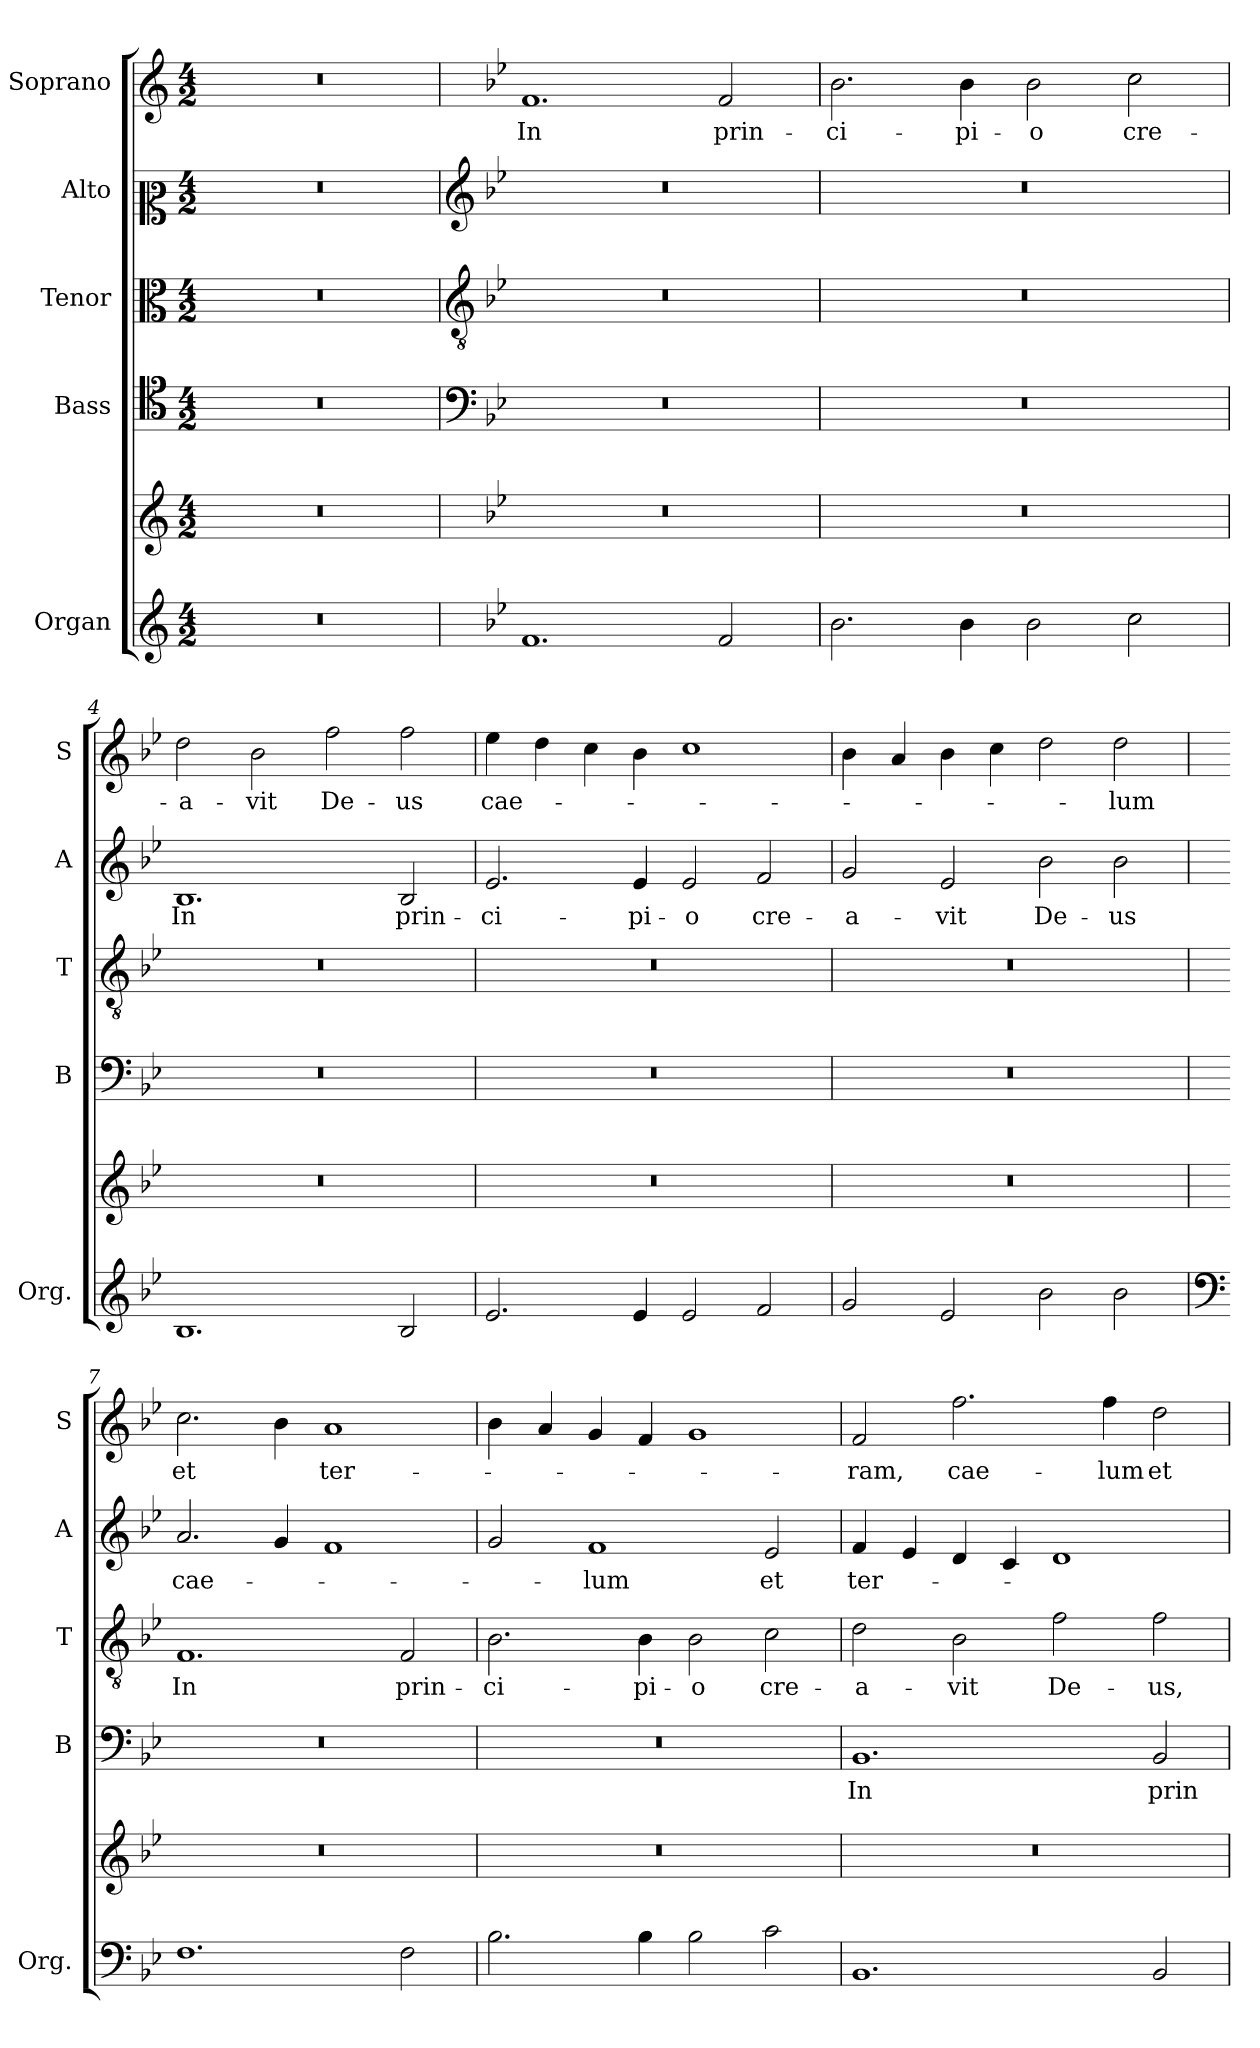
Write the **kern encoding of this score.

**kern	**kern	**kern	**text	**kern	**text	**kern	**text	**kern	**text
*part5	*part5	*part4	*part4	*part3	*part3	*part2	*part2	*part1	*part1
*staff6	*staff5	*staff4	*staff4	*staff3	*staff3	*staff2	*staff2	*staff1	*staff1
*I"Organ	*	*I"Bass	*	*I"Tenor	*	*I"Alto	*	*I"Soprano	*
*I'Org.	*	*I'B	*	*I'T	*	*I'A	*	*I'S	*
*clefG2	*clefG2	*clefC4	*	*clefC3	*	*clefC2	*	*clefG2	*
*k[]	*k[]	*k[]	*	*k[]	*	*k[]	*	*k[]	*
*C:	*C:	*C:	*	*C:	*	*C:	*	*C:	*
*M4/2	*M4/2	*M4/2	*	*M4/2	*	*M4/2	*	*M4/2	*
=1	=1	=1	=1	=1	=1	=1	=1	=1	=1
0r	0r	0r	.	0r	.	0r	.	0r	.
=2	=2	=2	=2	=2	=2	=2	=2	=2	=2
*	*	*clefF4	*	*clefGv2	*	*clefG2	*	*	*
*k[b-e-]	*k[b-e-]	*k[b-e-]	*	*k[b-e-]	*	*k[b-e-]	*	*k[b-e-]	*
*B-:	*B-:	*B-:	*	*B-:	*	*B-:	*	*B-:	*
!	!	!	!	!	!	!	!	!	!LO:LY:b
1.f	0r	0r	.	0r	.	0r	.	1.f	In
!	!	!	!	!	!	!	!	!	!LO:LY:b
2f/	.	.	.	.	.	.	.	2f/	prin-
=3	=3	=3	=3	=3	=3	=3	=3	=3	=3
!	!	!	!	!	!	!	!	!	!LO:LY:b
2.b-\	0r	0r	.	0r	.	0r	.	2.b-\	-ci-
!	!	!	!	!	!	!	!	!	!LO:LY:b
4b-\	.	.	.	.	.	.	.	4b-\	-pi-
!	!	!	!	!	!	!	!	!	!LO:LY:b
2b-\	.	.	.	.	.	.	.	2b-\	-o
!	!	!	!	!	!	!	!	!	!LO:LY:b
2cc\	.	.	.	.	.	.	.	2cc\	cre-
=4	=4	=4	=4	=4	=4	=4	=4	=4	=4
!	!	!	!	!	!	!	!LO:LY:b	!	!LO:LY:b
1.B-	0r	0r	.	0r	.	1.B-	In	2dd\	-a-
!	!	!	!	!	!	!	!	!	!LO:LY:b
.	.	.	.	.	.	.	.	2b-\	-vit
!	!	!	!	!	!	!	!	!	!LO:LY:b
.	.	.	.	.	.	.	.	2ff\	De-
!	!	!	!	!	!	!	!LO:LY:b	!	!LO:LY:b
2B-/	.	.	.	.	.	2B-/	prin-	2ff\	-us
!!LO:LB:g=z
=5	=5	=5	=5	=5	=5	=5	=5	=5	=5
!	!	!	!	!	!	!	!LO:LY:b	!	!LO:LY:b
2.e-/	0r	0r	.	0r	.	2.e-/	-ci-	4ee-\	cae-
.	.	.	.	.	.	.	.	4dd\	.
.	.	.	.	.	.	.	.	4cc\	.
!	!	!	!	!	!	!	!LO:LY:b	!	!
4e-/	.	.	.	.	.	4e-/	-pi-	4b-\	.
!	!	!	!	!	!	!	!LO:LY:b	!	!
2e-/	.	.	.	.	.	2e-/	-o	1cc	.
!	!	!	!	!	!	!	!LO:LY:b	!	!
2f/	.	.	.	.	.	2f/	cre-	.	.
=6	=6	=6	=6	=6	=6	=6	=6	=6	=6
!	!	!	!	!	!	!	!LO:LY:b	!	!
2g/	0r	0r	.	0r	.	2g/	-a-	4b-\	.
.	.	.	.	.	.	.	.	4a/	.
!	!	!	!	!	!	!	!LO:LY:b	!	!
2e-/	.	.	.	.	.	2e-/	-vit	4b-\	.
.	.	.	.	.	.	.	.	4cc\	.
!	!	!	!	!	!	!	!LO:LY:b	!	!
2b-\	.	.	.	.	.	2b-\	De-	2dd\	.
!	!	!	!	!	!	!	!LO:LY:b	!	!LO:LY:b
2b-\	.	.	.	.	.	2b-\	-us	2dd\	-lum
=7	=7	=7	=7	=7	=7	=7	=7	=7	=7
*clefF4	*	*	*	*	*	*	*	*	*
!	!	!	!	!	!LO:LY:b	!	!LO:LY:b	!	!LO:LY:b
1.F	0r	0r	.	1.F	In	2.a/	cae-	2.cc\	et
.	.	.	.	.	.	4g/	.	4b-\	.
!	!	!	!	!	!	!	!	!	!LO:LY:b
.	.	.	.	.	.	1f	.	1a	ter-
!	!	!	!	!	!LO:LY:b	!	!	!	!
2F\	.	.	.	2F/	prin-	.	.	.	.
=8	=8	=8	=8	=8	=8	=8	=8	=8	=8
!	!	!	!	!	!LO:LY:b	!	!	!	!
2.B-\	0r	0r	.	2.B-\	-ci-	2g/	.	4b-\	.
.	.	.	.	.	.	.	.	4a/	.
!	!	!	!	!	!	!	!LO:LY:b	!	!
.	.	.	.	.	.	1f	-lum	4g/	.
!	!	!	!	!	!LO:LY:b	!	!	!	!
4B-\	.	.	.	4B-\	-pi-	.	.	4f/	.
!	!	!	!	!	!LO:LY:b	!	!	!	!
2B-\	.	.	.	2B-\	-o	.	.	1g	.
!	!	!	!	!	!LO:LY:b	!	!LO:LY:b	!	!
2c\	.	.	.	2c\	cre-	2e-/	et	.	.
!!LO:PB:g=z
=9	=9	=9	=9	=9	=9	=9	=9	=9	=9
!	!	!	!LO:LY:b	!	!LO:LY:b	!	!LO:LY:b	!	!LO:LY:b
1.BB-	0r	1.BB-	In	2d\	-a-	4f/	ter-	2f/	-ram,
.	.	.	.	.	.	4e-/	.	.	.
!	!	!	!	!	!LO:LY:b	!	!	!	!LO:LY:b
.	.	.	.	2B-\	-vit	4d/	.	2.ff\	cae-
.	.	.	.	.	.	4c/	.	.	.
!	!	!	!	!	!LO:LY:b	!	!	!	!
.	.	.	.	2f\	De-	1d	.	.	.
!	!	!	!	!	!	!	!	!	!LO:LY:b
.	.	.	.	.	.	.	.	4ff\	-lum
!	!	!	!LO:LY:b	!	!LO:LY:b	!	!	!	!LO:LY:b
2BB-/	.	2BB-/	prin-	2f\	-us,	.	.	2dd\	et
=	=	=	=	=	=	=	=	=	=
*-	*-	*-	*-	*-	*-	*-	*-	*-	*-
